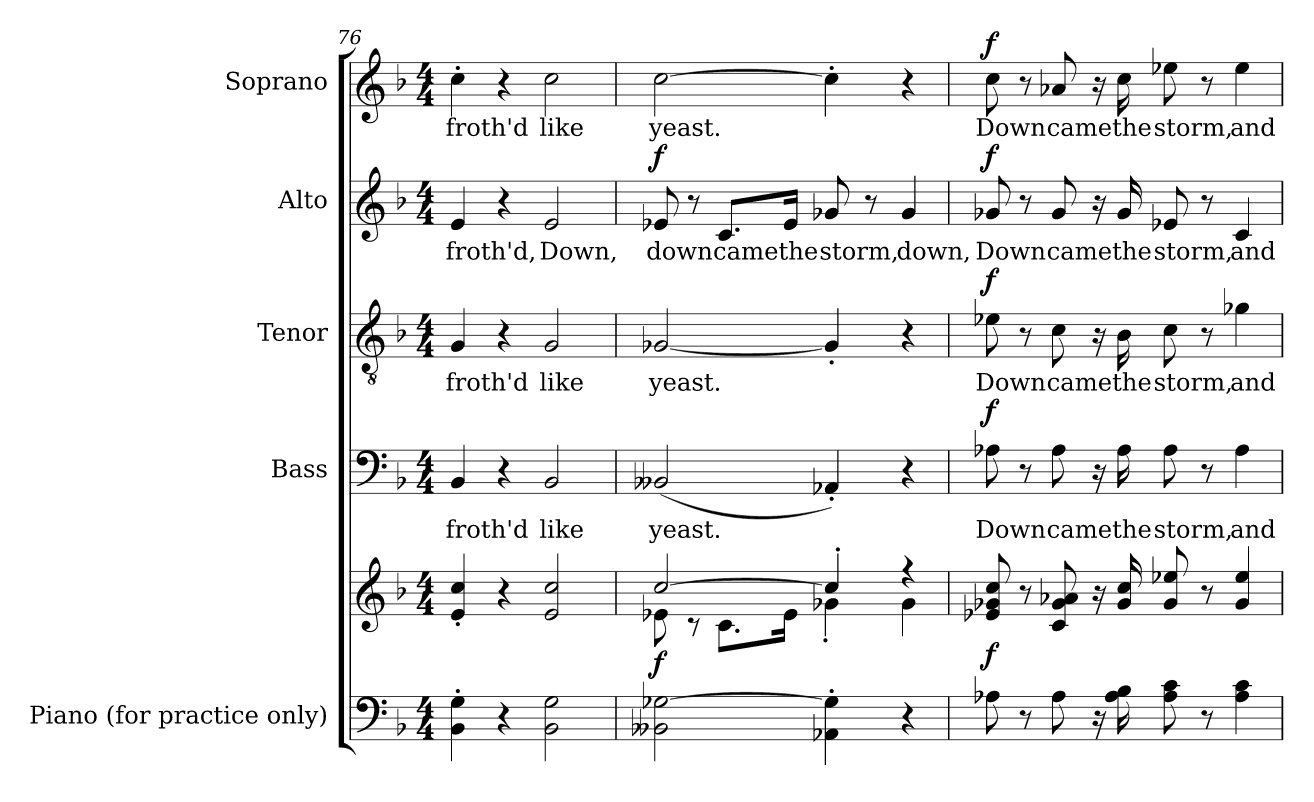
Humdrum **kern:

**kern	**kern	**dynam	**kern	**text	**dynam	**kern	**text	**dynam	**kern	**text	**dynam	**kern	**text	**dynam
*part5	*part5	*part5	*part4	*part4	*part4	*part3	*part3	*part3	*part2	*part2	*part2	*part1	*part1	*part1
*staff6	*staff5	*staff5/6	*staff4	*staff4	*staff4	*staff3	*staff3	*staff3	*staff2	*staff2	*staff2	*staff1	*staff1	*staff1
*I"Piano (for  practice only)	*	*	*I"Bass	*	*	*I"Tenor	*	*	*I"Alto	*	*	*I"Soprano	*	*
*I'Pno.	*	*	*I'B.	*	*	*I'T.	*	*	*I'A.	*	*	*I'S.	*	*
*clefF4	*clefG2	*	*clefF4	*	*	*clefGv2	*	*	*clefG2	*	*	*clefG2	*	*
*	*	*	*	*	*	*ITrd7c12	*	*	*	*	*	*	*	*
*k[b-]	*k[b-]	*	*k[b-]	*	*	*k[b-]	*	*	*k[b-]	*	*	*k[b-]	*	*
*F:	*F:	*	*F:	*	*	*F:	*	*	*F:	*	*	*F:	*	*
*M4/4	*M4/4	*	*M4/4	*	*	*M4/4	*	*	*M4/4	*	*	*M4/4	*	*
=76	=76	=76	=76	=76	=76	=76	=76	=76	=76	=76	=76	=76	=76	=76
!	!	!	!	!LO:LY:b:color=#000000	!	!	!	!	!	!	!	!	!	!
!	!	!	!	!	!	!	!LO:LY:b:color=#000000	!	!	!	!	!	!	!
!	!	!	!	!	!	!	!	!	!	!LO:LY:b:color=#000000	!	!	!	!
!	!	!	!	!	!	!	!	!	!	!	!	!	!LO:LY:b:color=#000000	!
4BB-i\' 4Gi'	4ei/' 4cci'	.	4BB-i/	froth'd	.	4GGi/	froth'd	.	4ei/	froth'd,	.	4cc'i\	froth'd	.
4r	4r	.	4r	.	.	4r	.	.	4r	.	.	4r	.	.
!	!	!	!	!LO:LY:b:color=#000000	!	!	!	!	!	!	!	!	!	!
!	!	!	!	!	!	!	!LO:LY:b:color=#000000	!	!	!	!	!	!	!
!	!	!	!	!	!	!	!	!	!	!LO:LY:b:color=#000000	!	!	!	!
!	!	!	!	!	!	!	!	!	!	!	!	!	!LO:LY:b:color=#000000	!
2BB-i\ 2Gi	2ei/ 2cci	.	2BB-i/	like	.	2GGi/	like	.	2ei/	Down,	.	2cci\	like	.
=77	=77	=77	=77	=77	=77	=77	=77	=77	=77	=77	=77	=77	=77	=77
*	*^	*	*	*	*	*	*	*	*	*	*	*	*	*
!	!	!	!	!	!LO:LY:b:color=#000000	!	!	!	!	!	!	!	!	!	!
!	!	!	!	!	!	!	!	!LO:LY:b:color=#000000	!	!	!	!	!	!	!
!	!	!	!	!	!	!	!	!	!	!	!LO:LY:b:color=#000000	!	!	!	!
*	*v	*v	*	*	*	*	*	*	*	*	*	*	*	*	*
*	*MM132	*	*	*	*	*	*	*	*	*	*	*MM132	*	*
*	*^	*	*	*	*	*	*	*	*	*	*	*	*	*
!	!	!	!	!	!	!	!	!	!	!	!	!	!	!LO:LY:b:color=#000000	!
2BB--Xi\ [>2G-Xi	[>2cci/	8e-Xi\	f	(2BB--Xi/	yeast.	.	[<2GG-Xi/	yeast.	.	8e-Xi/	down	f	[>2cci\	yeast.	.
.	.	8r	.	.	.	.	.	.	.	8r	.	.	.	.	.
!	!	!	!	!	!	!	!	!	!	!	!LO:LY:b:color=#000000	!	!	!	!
.	.	8.ci\L	.	.	.	.	.	.	.	8.ci/L	came	.	.	.	.
!	!	!	!	!	!	!	!	!	!	!	!LO:LY:b:color=#000000	!	!	!	!
.	.	16e-i\Jk	.	.	.	.	.	.	.	16e-i/Jk	the	.	.	.	.
!	!	!	!	!	!	!	!	!	!	!	!LO:LY:b:color=#000000	!	!	!	!
4AA-Xi\' 4G-i]'	4cc'i/]	4g-X'i\	.	4AA-X'i/)	.	.	4GG-'i/]	.	.	8g-Xi/	storm,	.	4cc'i\]	.	.
.	.	.	.	.	.	.	.	.	.	8r	.	.	.	.	.
!	!	!	!	!	!	!	!	!	!	!	!LO:LY:b:color=#000000	!	!	!	!
4r	4r	4g-i\	.	4r	.	.	4r	.	.	4g-i/	down,	.	4r	.	.
*	*v	*v	*	*	*	*	*	*	*	*	*	*	*	*	*
!!LO:LB:g=z
=78	=78	=78	=78	=78	=78	=78	=78	=78	=78	=78	=78	=78	=78	=78
*	*^	*	*	*	*	*	*	*	*	*	*	*	*	*
!	!	!	!	!	!LO:LY:b:color=#000000	!	!	!	!	!	!	!	!	!	!
*	*v	*v	*	*	*	*	*	*	*	*	*	*	*	*	*
*	*^	*	*	*	*	*	*	*	*	*	*	*	*	*
!	!	!	!	!	!	!	!	!LO:LY:b:color=#000000	!	!	!	!	!	!	!
*	*v	*v	*	*	*	*	*	*	*	*	*	*	*	*	*
*	*^	*	*	*	*	*	*	*	*	*	*	*	*	*
!	!	!	!	!	!	!	!	!	!	!	!LO:LY:b:color=#000000	!	!	!	!
*	*v	*v	*	*	*	*	*	*	*	*	*	*	*	*	*
*	*^	*	*	*	*	*	*	*	*	*	*	*	*	*
!	!	!	!	!	!	!	!	!	!	!	!	!	!	!LO:LY:b:color=#000000	!
*	*v	*v	*	*	*	*	*	*	*	*	*	*	*	*	*
8A-Xi\	8e-Xi/ 8g-Xi 8cci	f	8A-Xi\	Down	f	8E-Xi\	Down	f	8g-Xi/	Down	f	8cci\	Down	f
8r	8r	.	8r	.	.	8r	.	.	8r	.	.	8r	.	.
!	!	!	!	!LO:LY:b:color=#000000	!	!	!	!	!	!	!	!	!	!
!	!	!	!	!	!	!	!LO:LY:b:color=#000000	!	!	!	!	!	!	!
!	!	!	!	!	!	!	!	!	!	!LO:LY:b:color=#000000	!	!	!	!
!	!	!	!	!	!	!	!	!	!	!	!	!	!LO:LY:b:color=#000000	!
8A-i\	8ci/ 8g-i 8a-Xi	.	8A-i\	came	.	8Ci\	came	.	8g-i/	came	.	8a-Xi/	came	.
16r	16r	.	16r	.	.	16r	.	.	16r	.	.	16r	.	.
!	!	!	!	!LO:LY:b:color=#000000	!	!	!	!	!	!	!	!	!	!
!	!	!	!	!	!	!	!LO:LY:b:color=#000000	!	!	!	!	!	!	!
!	!	!	!	!	!	!	!	!	!	!LO:LY:b:color=#000000	!	!	!	!
!	!	!	!	!	!	!	!	!	!	!	!	!	!LO:LY:b:color=#000000	!
16A-i\ 16B-i	16g-i/ 16cci	.	16A-i\	the	.	16BB-i\	the	.	16g-i/	the	.	16cci\	the	.
!	!	!	!	!LO:LY:b:color=#000000	!	!	!	!	!	!	!	!	!	!
!	!	!	!	!	!	!	!LO:LY:b:color=#000000	!	!	!	!	!	!	!
!	!	!	!	!	!	!	!	!	!	!LO:LY:b:color=#000000	!	!	!	!
!	!	!	!	!	!	!	!	!	!	!	!	!	!LO:LY:b:color=#000000	!
8A-i\ 8ci	8g-i/ 8ee-Xi	.	8A-i\	storm,	.	8Ci\	storm,	.	8e-Xi/	storm,	.	8ee-Xi\	storm,	.
8r	8r	.	8r	.	.	8r	.	.	8r	.	.	8r	.	.
!	!	!	!	!LO:LY:b:color=#000000	!	!	!	!	!	!	!	!	!	!
!	!	!	!	!	!	!	!LO:LY:b:color=#000000	!	!	!	!	!	!	!
!	!	!	!	!	!	!	!	!	!	!LO:LY:b:color=#000000	!	!	!	!
!	!	!	!	!	!	!	!	!	!	!	!	!	!LO:LY:b:color=#000000	!
4A-i\ 4ci	4g-i/ 4ee-i	.	4A-i\	and	.	4G-Xi\	and	.	4ci/	and	.	4ee-i\	and	.
=	=	=	=	=	=	=	=	=	=	=	=	=	=	=
*-	*-	*-	*-	*-	*-	*-	*-	*-	*-	*-	*-	*-	*-	*-
